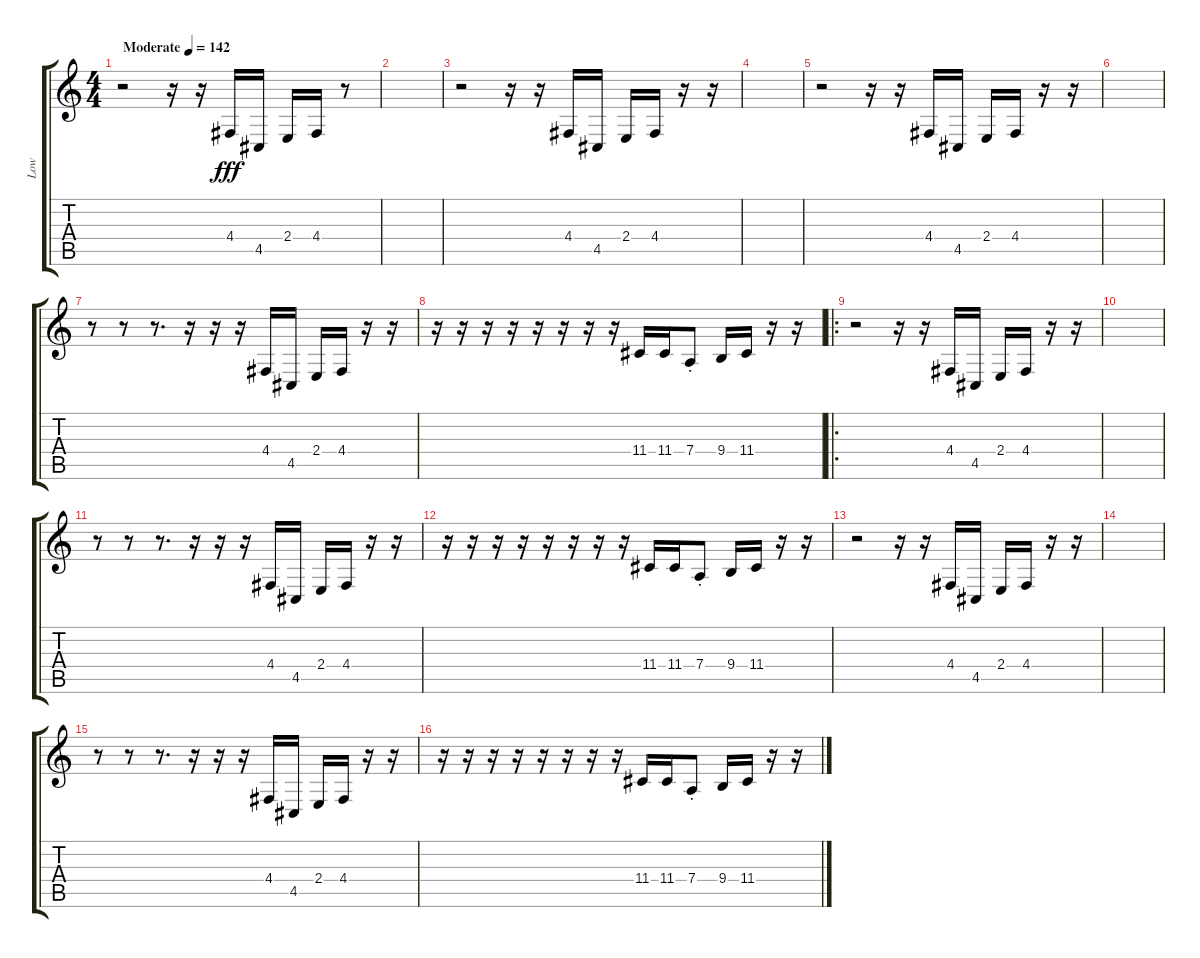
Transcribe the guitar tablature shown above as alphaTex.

\track ("Low" "Low") {instrument lead1square}
\staff {score tabs}
\tuning (E4 B3 G3 D3 A2 E2) {hide}
\ts (4 4)
\tempo (142 "Moderate")
\clef g2
\ks c
r.2{dy fff instrument lead1square} r.16 r.16 4.4.16 4.5.16 2.4.16 4.4.16 r.8 |
|
r.2 r.16 r.16 4.4.16 4.5.16 2.4.16 4.4.16 r.16 r.16 |
|
r.2 r.16 r.16 4.4.16 4.5.16 2.4.16 4.4.16 r.16 r.16 |
|
r.8 r.8 r.8{d} r.16 r.16 r.16 4.4.16 4.5.16 2.4.16 4.4.16 r.16 r.16 |
r.16 r.16 r.16 r.16 r.16 r.16 r.16 r.16 11.4.16 11.4.16 7.4{st}.8 9.4.16 11.4.16 r.16 r.16 |
\ro
r.2 r.16 r.16 4.4.16 4.5.16 2.4.16 4.4.16 r.16 r.16 |
|
r.8 r.8 r.8{d} r.16 r.16 r.16 4.4.16 4.5.16 2.4.16 4.4.16 r.16 r.16 |
r.16 r.16 r.16 r.16 r.16 r.16 r.16 r.16 11.4.16 11.4.16 7.4{st}.8 9.4.16 11.4.16 r.16 r.16 |
r.2 r.16 r.16 4.4.16 4.5.16 2.4.16 4.4.16 r.16 r.16 |
|
r.8 r.8 r.8{d} r.16 r.16 r.16 4.4.16 4.5.16 2.4.16 4.4.16 r.16 r.16 |
r.16 r.16 r.16 r.16 r.16 r.16 r.16 r.16 11.4.16 11.4.16 7.4{st}.8 9.4.16 11.4.16 r.16 r.16
